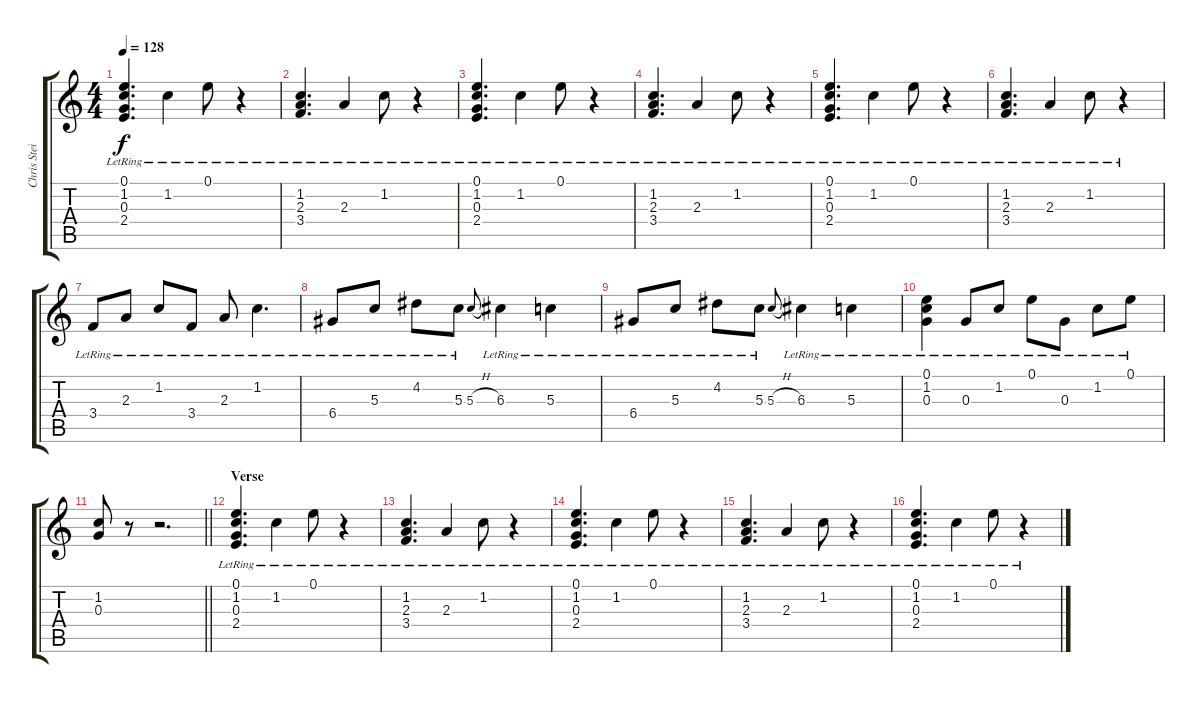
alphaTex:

\track ("Chris Stein" "Chris Stei") {instrument electricguitarjazz}
\staff {score tabs}
\tuning (E4 B3 G3 D3 A2 E2) {hide}
\ts (4 4)
\tempo 128
\clef g2
\ks c
(0.1{lr} 1.2{lr} 0.3{lr} 2.4{lr}).4{d dy f instrument electricguitarjazz} 1.2{lr}.4 0.1{lr}.8 r.4 |
(1.2{lr} 2.3{lr} 3.4{lr}).4{d} 2.3{lr}.4 1.2{lr}.8 r.4 |
(0.1{lr} 1.2{lr} 0.3{lr} 2.4{lr}).4{d} 1.2{lr}.4 0.1{lr}.8 r.4 |
(1.2{lr} 2.3{lr} 3.4{lr}).4{d} 2.3{lr}.4 1.2{lr}.8 r.4 |
(0.1{lr} 1.2{lr} 0.3{lr} 2.4{lr}).4{d} 1.2{lr}.4 0.1{lr}.8 r.4 |
(1.2{lr} 2.3{lr} 3.4{lr}).4{d} 2.3{lr}.4 1.2{lr}.8 r.4 |
3.4{lr}.8 2.3{lr}.8 1.2{lr}.8 3.4{lr}.8 2.3{lr}.8 1.2{lr}.4{d} |
6.4{lr}.8 5.3{lr}.8 4.2{lr}.8 5.3{lr}.8 5.3{h}.8{gr onbeat} 6.3{lr}.4 5.3{lr}.4 |
6.4{lr}.8 5.3{lr}.8 4.2{lr}.8 5.3{lr}.8 5.3{h}.8{gr onbeat} 6.3{lr}.4 5.3{lr}.4 |
(0.1{lr} 1.2{lr} 0.3{lr}).4 0.3{lr}.8 1.2{lr}.8 0.1{lr}.8 0.3{lr}.8 1.2{lr}.8 0.1{lr}.8 |
\barLineRight lightlight
(1.2 0.3).8 r.8 r.2{d} |
\section ("" "Verse")
(0.1{lr} 1.2{lr} 0.3{lr} 2.4{lr}).4{d} 1.2{lr}.4 0.1{lr}.8 r.4 |
(1.2{lr} 2.3{lr} 3.4{lr}).4{d} 2.3{lr}.4 1.2{lr}.8 r.4 |
(0.1{lr} 1.2{lr} 0.3{lr} 2.4{lr}).4{d} 1.2{lr}.4 0.1{lr}.8 r.4 |
(1.2{lr} 2.3{lr} 3.4{lr}).4{d} 2.3{lr}.4 1.2{lr}.8 r.4 |
(0.1{lr} 1.2{lr} 0.3{lr} 2.4{lr}).4{d} 1.2{lr}.4 0.1{lr}.8 r.4
